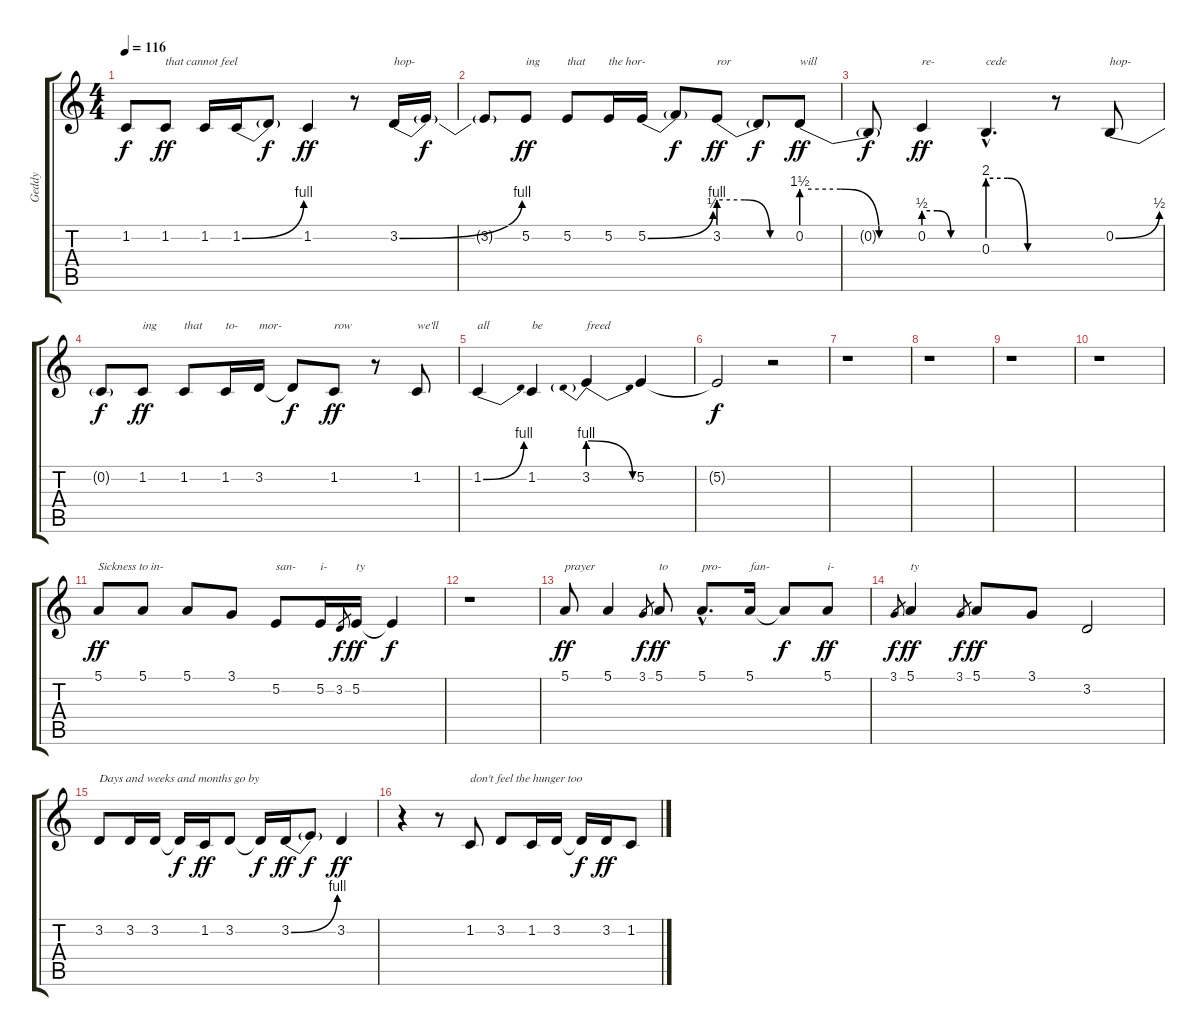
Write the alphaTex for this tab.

\track ("Geddy" "Geddy") {instrument lead6voice}
\staff {score tabs}
\tuning (E4 B3 G3 D3 A2 E2) {hide}
\ts (4 4)
\tempo 116
\clef g2
\ks c
1.2{t}.8{dy f} 1.2.8{txt "that cannot feel" dy ff} 1.2.16 1.2{be (bend 0 0 60 4)}.16 1.2{t}.8{dy f} 1.2.4{dy ff} r.8 3.2{be (bend 0 0 60 4)}.16{txt "hop-"} 3.2{t}.16{dy f} |
3.2{t}.8 5.2.8{txt "ing" dy ff} 5.2.8{txt "that"} 5.2.16{txt "the hor-"} 5.2{be (bend 0 0 60 2)}.16 5.2{t}.8{dy f} 3.2{be (custom 0 4 20 4 40 0 60 0)}.8{txt "ror" dy ff} 3.2{t}.8{dy f} 0.2{be (custom 0 6 20 6 40 0 60 0)}.8{txt "will" dy ff} |
0.2{t}.8{dy f} 0.2{be (custom 0 2 15 2 30 0 40 0 60 0)}.4{txt "re-" dy ff} 0.3{be (custom 0 8 20 8 40 0 60 0) hac}.4{d txt "cede"} r.8 0.2{be (bend 0 0 60 2)}.8{txt "hop-"} |
0.2{t}.8{dy f} 1.2.8{txt "ing" dy ff} 1.2.8{txt "that"} 1.2.16{txt "to-"} 3.2.16{txt "mor-"} 3.2{t}.8{dy f} 1.2.8{txt "row" dy ff} r.8 1.2.8{txt "we'll"} |
1.2{be (bend 0 0 60 4)}.4{txt "all"} 1.2.4{txt "be"} 3.2{be (prebendrelease 0 4 60 0)}.4{txt "freed"} 5.2.4 |
5.2{t}.2{dy f} r.2 |
r.1 |
r.1 |
r.1 |
r.1 |
5.1.8{txt "Sickness to in-" dy ff} 5.1.8 5.1.8 3.1.8 5.2.8{txt "san-"} 5.2.16{txt "i-"} 3.2.8{gr dy f} 5.2.16{txt "ty" dy ff} 5.2{t}.4{dy f} |
r.1 |
5.1.8{txt "prayer" dy ff} 5.1.4 3.1.8{gr dy f} 5.1.8{txt "to" dy ff} 5.1{hac}.8{d txt "pro-"} 5.1.16{txt "fan-"} 5.1{t}.8{dy f} 5.1.8{txt "i-" dy ff} |
3.1.8{gr dy f} 5.1.4{txt "ty" dy ff} 3.1.8{gr dy f} 5.1.8{dy ff} 3.1.8 3.2.2 |
3.2.8{txt "Days and weeks and months go by"} 3.2.16 3.2.16 3.2{t}.16{dy f} 1.2.16{dy ff} 3.2.8 3.2{t}.16{dy f} 3.2{be (bend 0 0 60 4)}.16{dy ff} 3.2{t}.8{dy f} 3.2.4{dy ff} |
r.4 r.8 1.2.8{txt "don't feel the hunger too"} 3.2.8 1.2.16 3.2.16 3.2{t}.16{dy f} 3.2.16{dy ff} 1.2.8
